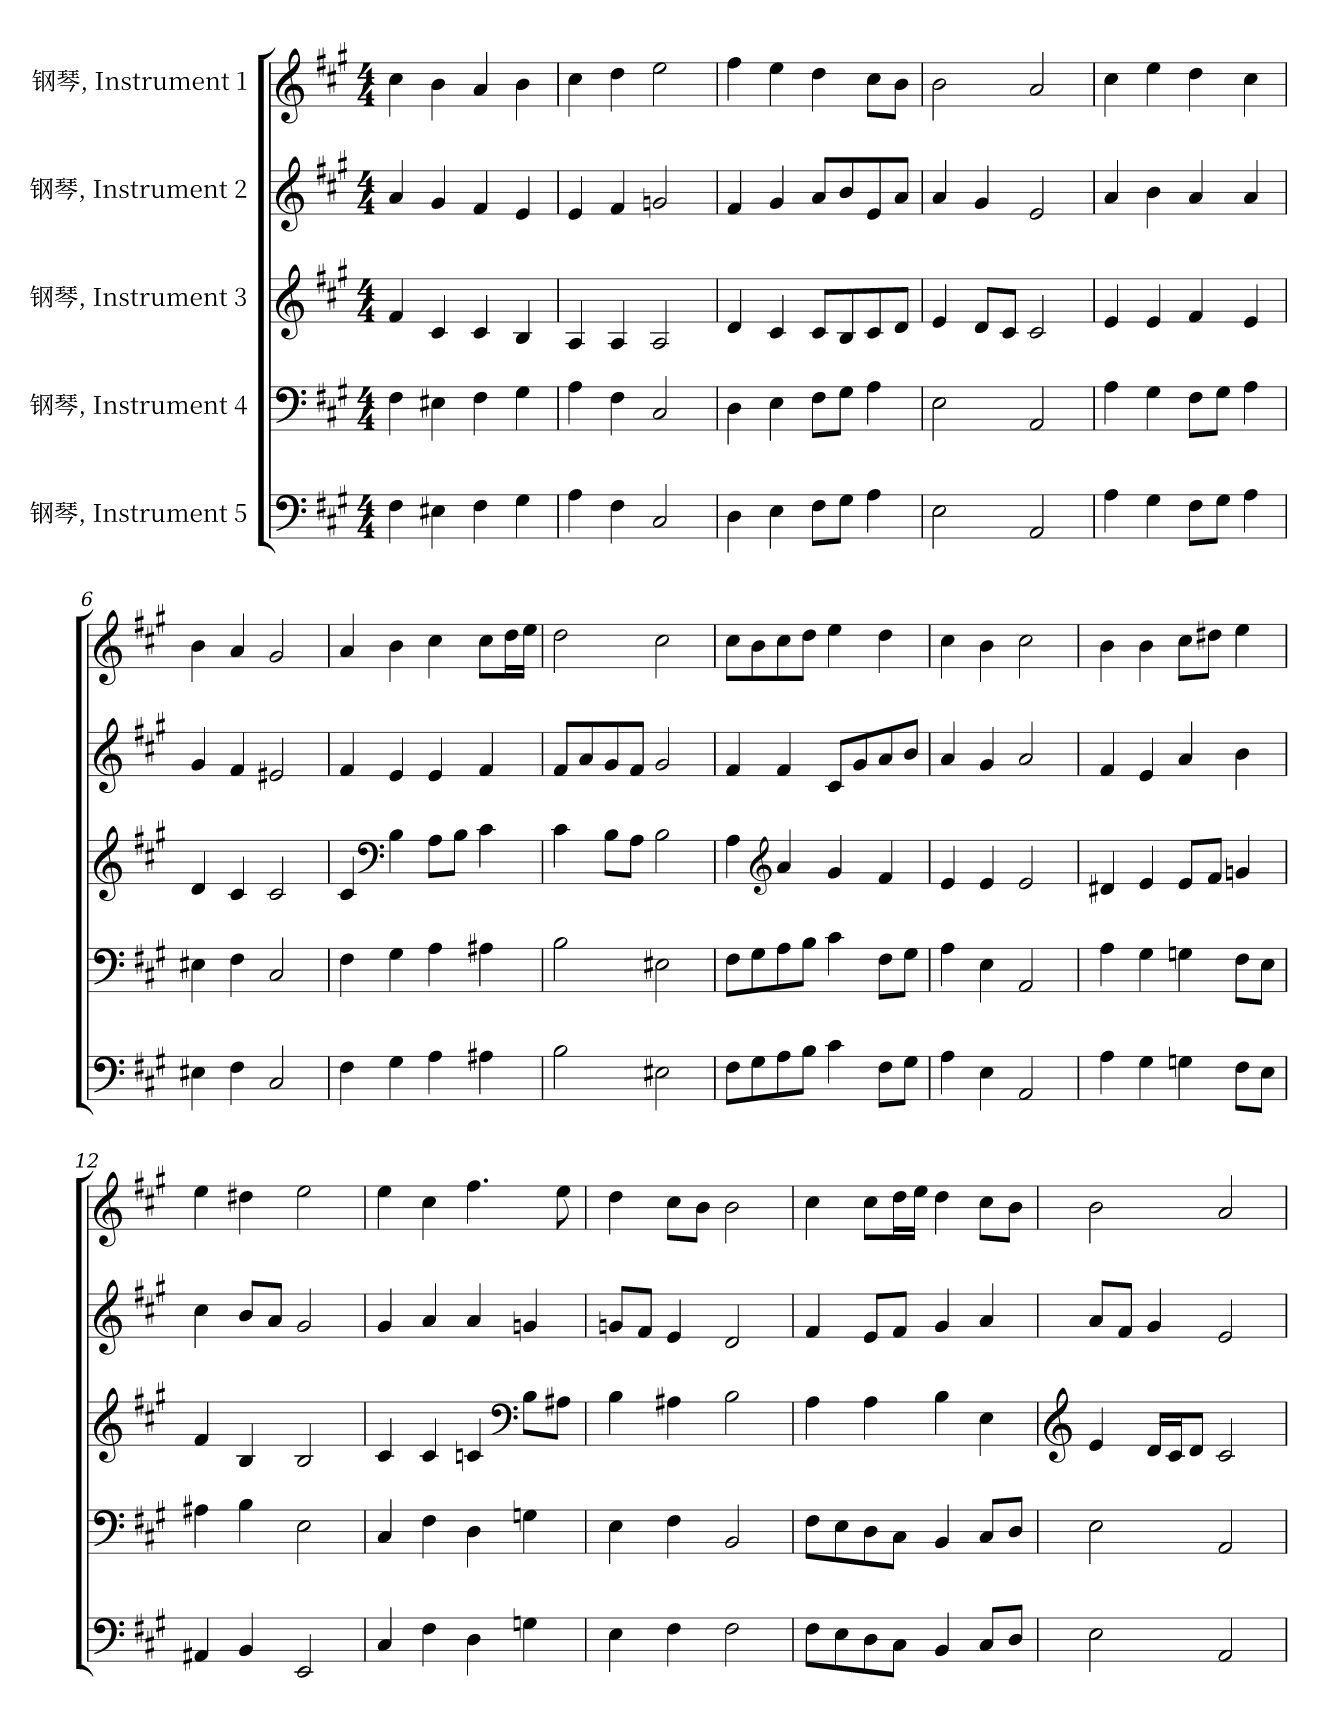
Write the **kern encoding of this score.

**kern	**kern	**kern	**kern	**kern
*part5	*part4	*part3	*part2	*part1
*staff5	*staff4	*staff3	*staff2	*staff1
*I"钢琴, Instrument 5	*I"钢琴, Instrument 4	*I"钢琴, Instrument 3	*I"钢琴, Instrument 2	*I"钢琴, Instrument 1
*clefF4	*clefF4	*clefG2	*clefG2	*clefG2
*k[f#c#g#]	*k[f#c#g#]	*k[f#c#g#]	*k[f#c#g#]	*k[f#c#g#]
*M4/4	*M4/4	*M4/4	*M4/4	*M4/4
*MM96	*MM96	*MM96	*MM96	*MM96
=1	=1	=1	=1	=1
4F#\	4F#\	4f#/	4a/	4cc#\
4E#X\	4E#X\	4c#/	4g#/	4b\
4F#\	4F#\	4c#/	4f#/	4a/
4G#\	4G#\	4B/	4e/	4b\
=2	=2	=2	=2	=2
4A\	4A\	4A/	4e/	4cc#\
4F#\	4F#\	4A/	4f#/	4dd\
2C#/	2C#/	2A/	2gn/	2ee\
=3	=3	=3	=3	=3
4D\	4D\	4d/	4f#/	4ff#\
4E\	4E\	4c#/	4g#/	4ee\
8F#\L	8F#\L	8c#/L	8a/L	4dd\
8G#\J	8G#\J	8B/	8b/	.
4A\	4A\	8c#/	8e/	8cc#\L
.	.	8d/J	8a/J	8b\J
=4	=4	=4	=4	=4
2E\	2E\	4e/	4a/	2b\
.	.	8d/L	4g#/	.
.	.	8c#/J	.	.
2AA/	2AA/	2c#/	2e/	2a/
=5	=5	=5	=5	=5
4A\	4A\	4e/	4a/	4cc#\
4G#\	4G#\	4e/	4b\	4ee\
8F#\L	8F#\L	4f#/	4a/	4dd\
8G#\J	8G#\J	.	.	.
4A\	4A\	4e/	4a/	4cc#\
!!LO:LB:g=z
=6	=6	=6	=6	=6
4E#X\	4E#X\	4d/	4g#/	4b\
4F#\	4F#\	4c#/	4f#/	4a/
2C#/	2C#/	2c#/	2e#X/	2g#/
=7	=7	=7	=7	=7
4F#\	4F#\	4c#/	4f#/	4a/
*	*	*clefF4	*	*
4G#\	4G#\	4B\	4e/	4b\
4A\	4A\	8A\L	4e/	4cc#\
.	.	8B\J	.	.
4A#X\	4A#X\	4c#\	4f#/	8cc#\L
.	.	.	.	16dd\L
.	.	.	.	16ee\JJ
=8	=8	=8	=8	=8
2B\	2B\	4c#\	8f#/L	2dd\
.	.	.	8a/	.
.	.	8B\L	8g#/	.
.	.	8A\J	8f#/J	.
2E#X\	2E#X\	2B\	2g#/	2cc#\
=9	=9	=9	=9	=9
8F#\L	8F#\L	4A\	4f#/	8cc#\L
8G#\	8G#\	.	.	8b\
*	*	*clefG2	*	*
8A\	8A\	4a/	4f#/	8cc#\
8B\J	8B\J	.	.	8dd\J
4c#\	4c#\	4g#/	8c#/L	4ee\
.	.	.	8g#/	.
8F#\L	8F#\L	4f#/	8a/	4dd\
8G#\J	8G#\J	.	8b/J	.
=10	=10	=10	=10	=10
4A\	4A\	4e/	4a/	4cc#\
4E\	4E\	4e/	4g#/	4b\
2AA/	2AA/	2e/	2a/	2cc#\
!!LO:PB:g=z
=11	=11	=11	=11	=11
4A\	4A\	4d#X/	4f#/	4b\
4G#\	4G#\	4e/	4e/	4b\
4Gn\	4Gn\	8e/L	4a/	8cc#\L
.	.	8f#/J	.	8dd#X\J
8F#\L	8F#\L	4gn/	4b\	4ee\
8E\J	8E\J	.	.	.
=12	=12	=12	=12	=12
4AA#X/	4A#X\	4f#/	4cc#\	4ee\
4BB/	4B\	4B/	8b/L	4dd#X\
.	.	.	8a/J	.
2EE/	2E\	2B/	2g#/	2ee\
=13	=13	=13	=13	=13
4C#/	4C#/	4c#/	4g#/	4ee\
4F#\	4F#\	4c#/	4a/	4cc#\
4D\	4D\	4cn/	4a/	4.ff#\
*	*	*clefF4	*	*
4Gn\	4Gn\	8B\L	4gn/	.
.	.	8A#X\J	.	8ee\
=14	=14	=14	=14	=14
4E\	4E\	4B\	8gn/L	4dd\
.	.	.	8f#/J	.
4F#\	4F#\	4A#X\	4e/	8cc#\L
.	.	.	.	8b\J
2F#\	2BB/	2B\	2d/	2b\
=15	=15	=15	=15	=15
8F#\L	8F#\L	4A\	4f#/	4cc#\
8E\	8E\	.	.	.
8D\	8D\	4A\	8e/L	8cc#\L
8C#\J	8C#\J	.	8f#/J	16dd\L
.	.	.	.	16ee\JJ
4BB/	4BB/	4B\	4g#/	4dd\
8C#/L	8C#/L	4E\	4a/	8cc#\L
8D/J	8D/J	.	.	8b\J
!!LO:LB:g=z
=16	=16	=16	=16	=16
*	*	*clefG2	*	*
2E\	2E\	4e/	8a/L	2b\
.	.	.	8f#/J	.
.	.	16d/LL	4g#/	.
.	.	16c#/J	.	.
.	.	8d/J	.	.
2AA/	2AA/	2c#/	2e/	2a/
=	=	=	=	=
*-	*-	*-	*-	*-
